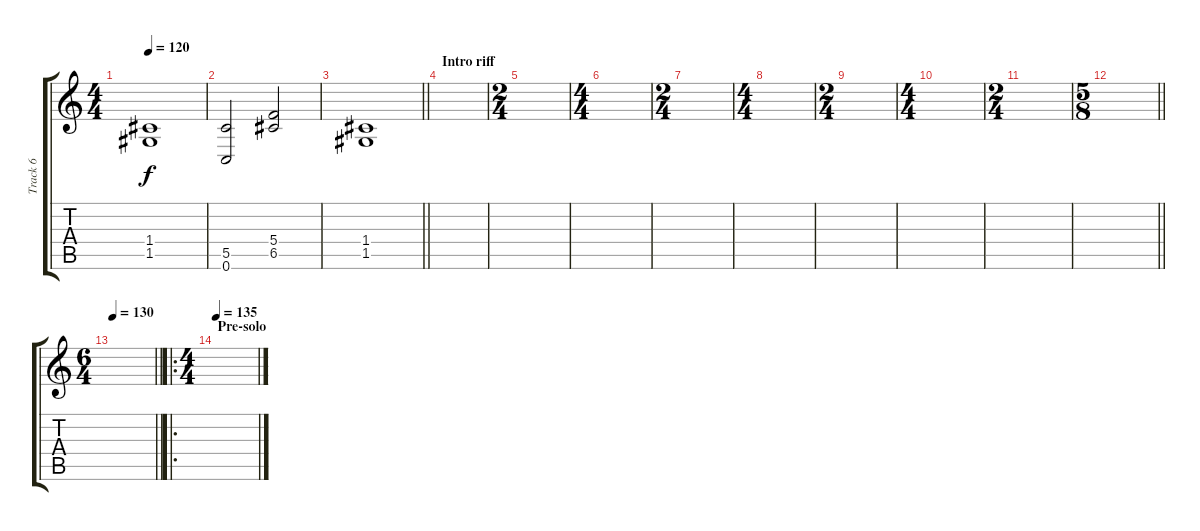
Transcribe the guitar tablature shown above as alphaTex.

\track ("Track 6" "Track 6") {instrument distortionguitar}
\staff {score tabs}
\tuning (D4 A3 F3 C3 G2 C2) {hide}
\ts (4 4)
\tempo 120
\clef g2
\ks c
(1.4 1.5).1{dy f} |
(5.5 0.6).2 (5.4 6.5).2 |
\barLineRight lightlight
(1.4 1.5).1 |
\section ("" "Intro riff")
|
\ts (2 4)
|
\ts (4 4)
|
\ts (2 4)
|
\ts (4 4)
|
\ts (2 4)
|
\ts (4 4)
|
\ts (2 4)
|
\ts (5 8)
\barLineRight lightlight
|
\ts (6 4)
\tempo 130
\barLineRight lightlight
|
\ro
\ts (4 4)
\section ("" "Pre-solo")
\tempo 135
